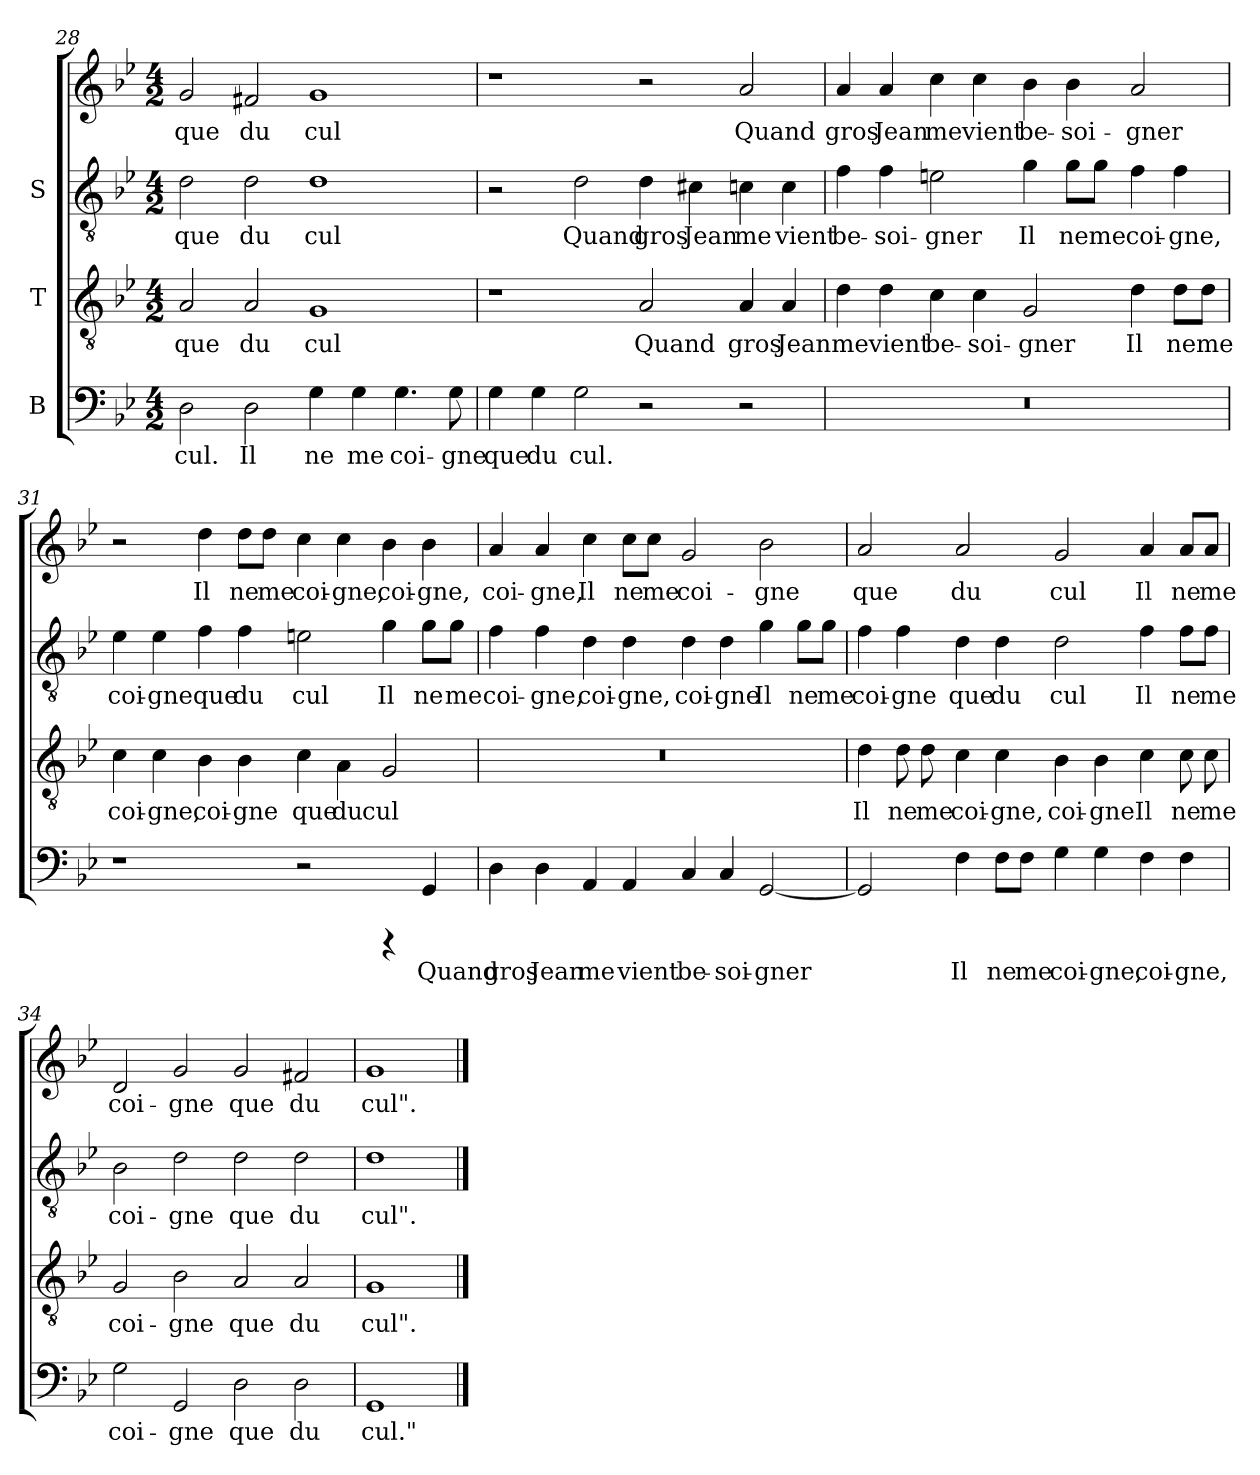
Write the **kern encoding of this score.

**kern	**text	**kern	**text	**kern	**text	**kern	**text
*part3	*part3	*part2	*part2	*part1	*part1	*part1	*part1
*staff4	*staff4	*staff3	*staff3	*staff2	*staff2	*staff1	*staff1
*I"B	*	*I"T	*	*I"S	*	*	*
*clefF4	*	*clefGv2	*	*clefGv2	*	*clefG2	*
*k[b-e-]	*	*k[b-e-]	*	*k[b-e-]	*	*k[b-e-]	*
*B-:	*	*B-:	*	*B-:	*	*B-:	*
*M4/2	*	*M4/2	*	*M4/2	*	*M4/2	*
=28	=28	=28	=28	=28	=28	=28	=28
!	!LO:LY:b	!	!LO:LY:b	!	!LO:LY:b	!	!LO:LY:b
2D\	cul.	2A/	que	2d\	que	2g/	que
!	!LO:LY:b	!	!LO:LY:b	!	!LO:LY:b	!	!LO:LY:b
2D\	Il	2A/	du	2d\	du	2f#X/	du
!	!LO:LY:b	!	!LO:LY:b	!	!LO:LY:b	!	!LO:LY:b
4G\	ne	1G	cul	1d	cul	1g	cul
!	!LO:LY:b	!	!	!	!	!	!
4G\	me	.	.	.	.	.	.
!	!LO:LY:b	!	!	!	!	!	!
4.G\	coi-	.	.	.	.	.	.
!	!LO:LY:b	!	!	!	!	!	!
8G\	-gne	.	.	.	.	.	.
=29	=29	=29	=29	=29	=29	=29	=29
!	!LO:LY:b	!	!	!	!	!	!
4G\	que	1r	.	2r	.	1r	.
!	!LO:LY:b	!	!	!	!	!	!
4G\	du	.	.	.	.	.	.
!	!LO:LY:b	!	!	!	!LO:LY:b	!	!
2G\	cul.	.	.	2d\	Quand	.	.
!	!	!	!LO:LY:b	!	!LO:LY:b	!	!
2r	.	2A/	Quand	4d\	gros	2r	.
!	!	!	!	!	!LO:LY:b	!	!
.	.	.	.	4c#X\	Jean	.	.
!	!	!	!LO:LY:b	!	!LO:LY:b	!	!LO:LY:b
2r	.	4A/	gros	4cn\	me	2a/	Quand
!	!	!	!LO:LY:b	!	!LO:LY:b	!	!
.	.	4A/	Jean	4c\	vient	.	.
!!LO:LB:g=z
=30	=30	=30	=30	=30	=30	=30	=30
!	!	!	!LO:LY:b	!	!LO:LY:b	!	!LO:LY:b
0r	.	4d\	me	4f\	be-	4a/	gros
!	!	!	!LO:LY:b	!	!LO:LY:b	!	!LO:LY:b
.	.	4d\	vient	4f\	-soi-	4a/	Jean
!	!	!	!LO:LY:b	!	!LO:LY:b	!	!LO:LY:b
.	.	4c\	be-	2en\	-gner	4cc\	me
!	!	!	!LO:LY:b	!	!	!	!LO:LY:b
.	.	4c\	-soi-	.	.	4cc\	vient
!	!	!	!LO:LY:b	!	!LO:LY:b	!	!LO:LY:b
.	.	2G/	-gner	4g\	Il	4b-\	be-
!	!	!	!	!	!LO:LY:b	!	!LO:LY:b
.	.	.	.	8g\L	ne	4b-\	-soi-
!	!	!	!	!	!LO:LY:b	!	!
.	.	.	.	8g\J	me	.	.
!	!	!	!LO:LY:b	!	!LO:LY:b	!	!LO:LY:b
.	.	4d\	Il	4f\	coi-	2a/	-gner
!	!	!	!LO:LY:b	!	!LO:LY:b	!	!
.	.	8d\L	ne	4f\	-gne,	.	.
!	!	!	!LO:LY:b	!	!	!	!
.	.	8d\J	me	.	.	.	.
=31	=31	=31	=31	=31	=31	=31	=31
!	!	!	!LO:LY:b	!	!LO:LY:b	!	!
1r	.	4c\	coi-	4e-\	coi-	2r	.
!	!	!	!LO:LY:b	!	!LO:LY:b	!	!
.	.	4c\	-gne,	4e-\	-gne	.	.
!	!	!	!LO:LY:b	!	!LO:LY:b	!	!LO:LY:b
.	.	4B-\	coi-	4f\	que	4dd\	Il
!	!	!	!LO:LY:b	!	!LO:LY:b	!	!LO:LY:b
.	.	4B-\	-gne	4f\	du	8dd\L	ne
!	!	!	!	!	!	!	!LO:LY:b
.	.	.	.	.	.	8dd\J	me
!	!	!	!LO:LY:b	!	!LO:LY:b	!	!LO:LY:b
2r	.	4c\	que	2en\	cul	4cc\	coi-
!	!	!	!LO:LY:b	!	!	!	!LO:LY:b
.	.	4A\	du	.	.	4cc\	-gne,
!	!	!	!LO:LY:b	!	!LO:LY:b	!	!LO:LY:b
4rCCC	.	2G/	cul	4g\	Il	4b-\	coi-
!	!LO:LY:b	!	!	!	!LO:LY:b	!	!LO:LY:b
4GG/	Quand	.	.	8g\L	ne	4b-\	-gne,
!	!	!	!	!	!LO:LY:b	!	!
.	.	.	.	8g\J	me	.	.
!!LO:PB:g=z
=32	=32	=32	=32	=32	=32	=32	=32
!	!LO:LY:b	!	!	!	!LO:LY:b	!	!LO:LY:b
4D\	gros	0r	.	4f\	coi-	4a/	coi-
!	!LO:LY:b	!	!	!	!LO:LY:b	!	!LO:LY:b
4D\	Jean	.	.	4f\	-gne,	4a/	-gne,
!	!LO:LY:b	!	!	!	!LO:LY:b	!	!LO:LY:b
4AA/	me	.	.	4d\	coi-	4cc\	Il
!	!LO:LY:b	!	!	!	!LO:LY:b	!	!LO:LY:b
4AA/	vient	.	.	4d\	-gne,	8cc\L	ne
!	!	!	!	!	!	!	!LO:LY:b
.	.	.	.	.	.	8cc\J	me
!	!LO:LY:b	!	!	!	!LO:LY:b	!	!LO:LY:b
4C/	be-	.	.	4d\	coi-	2g/	coi-
!	!LO:LY:b	!	!	!	!LO:LY:b	!	!
4C/	-soi-	.	.	4d\	-gne	.	.
!	!LO:LY:b	!	!	!	!LO:LY:b	!	!LO:LY:b
[<2GG/	-gner	.	.	4g\	Il	2b-\	-gne
!	!	!	!	!	!LO:LY:b	!	!
.	.	.	.	8g\L	ne	.	.
!	!	!	!	!	!LO:LY:b	!	!
.	.	.	.	8g\J	me	.	.
=33	=33	=33	=33	=33	=33	=33	=33
!	!LO:LY:b	!	!LO:LY:b	!	!LO:LY:b	!	!LO:LY:b
2GG/]	.	4d\	Il	4f\	coi-	2a/	que
!	!	!	!LO:LY:b	!	!LO:LY:b	!	!
.	.	8d\	ne	4f\	-gne	.	.
!	!	!	!LO:LY:b	!	!	!	!
.	.	8d\	me	.	.	.	.
!	!LO:LY:b	!	!LO:LY:b	!	!LO:LY:b	!	!LO:LY:b
4F\	Il	4c\	coi-	4d\	que	2a/	du
!	!LO:LY:b	!	!LO:LY:b	!	!LO:LY:b	!	!
8F\L	ne	4c\	-gne,	4d\	du	.	.
!	!LO:LY:b	!	!	!	!	!	!
8F\J	me	.	.	.	.	.	.
!	!LO:LY:b	!	!LO:LY:b	!	!LO:LY:b	!	!LO:LY:b
4G\	coi-	4B-\	coi-	2d\	cul	2g/	cul
!	!LO:LY:b	!	!LO:LY:b	!	!	!	!
4G\	-gne,	4B-\	-gne	.	.	.	.
!	!LO:LY:b	!	!LO:LY:b	!	!LO:LY:b	!	!LO:LY:b
4F\	coi-	4c\	Il	4f\	Il	4a/	Il
!	!LO:LY:b	!	!LO:LY:b	!	!LO:LY:b	!	!LO:LY:b
4F\	-gne,	8c\	ne	8f\L	ne	8a/L	ne
!	!	!	!LO:LY:b	!	!LO:LY:b	!	!LO:LY:b
.	.	8c\	me	8f\J	me	8a/J	me
=34	=34	=34	=34	=34	=34	=34	=34
!	!LO:LY:b	!	!LO:LY:b	!	!LO:LY:b	!	!LO:LY:b
2G\	coi-	2G/	coi-	2B-\	coi-	2d/	coi-
!	!LO:LY:b	!	!LO:LY:b	!	!LO:LY:b	!	!LO:LY:b
2GG/	-gne	2B-\	-gne	2d\	-gne	2g/	-gne
!	!LO:LY:b	!	!LO:LY:b	!	!LO:LY:b	!	!LO:LY:b
2D\	que	2A/	que	2d\	que	2g/	que
!	!LO:LY:b	!	!LO:LY:b	!	!LO:LY:b	!	!LO:LY:b
2D\	du	2A/	du	2d\	du	2f#X/	du
!!LO:LB:g=z
=35	=35	=35	=35	=35	=35	=35	=35
!	!LO:LY:b	!	!LO:LY:b	!	!LO:LY:b	!	!LO:LY:b
1GG	cul."	1G	cul".	1d	cul".	1g	cul".
==	==	==	==	==	==	==	==
*-	*-	*-	*-	*-	*-	*-	*-
